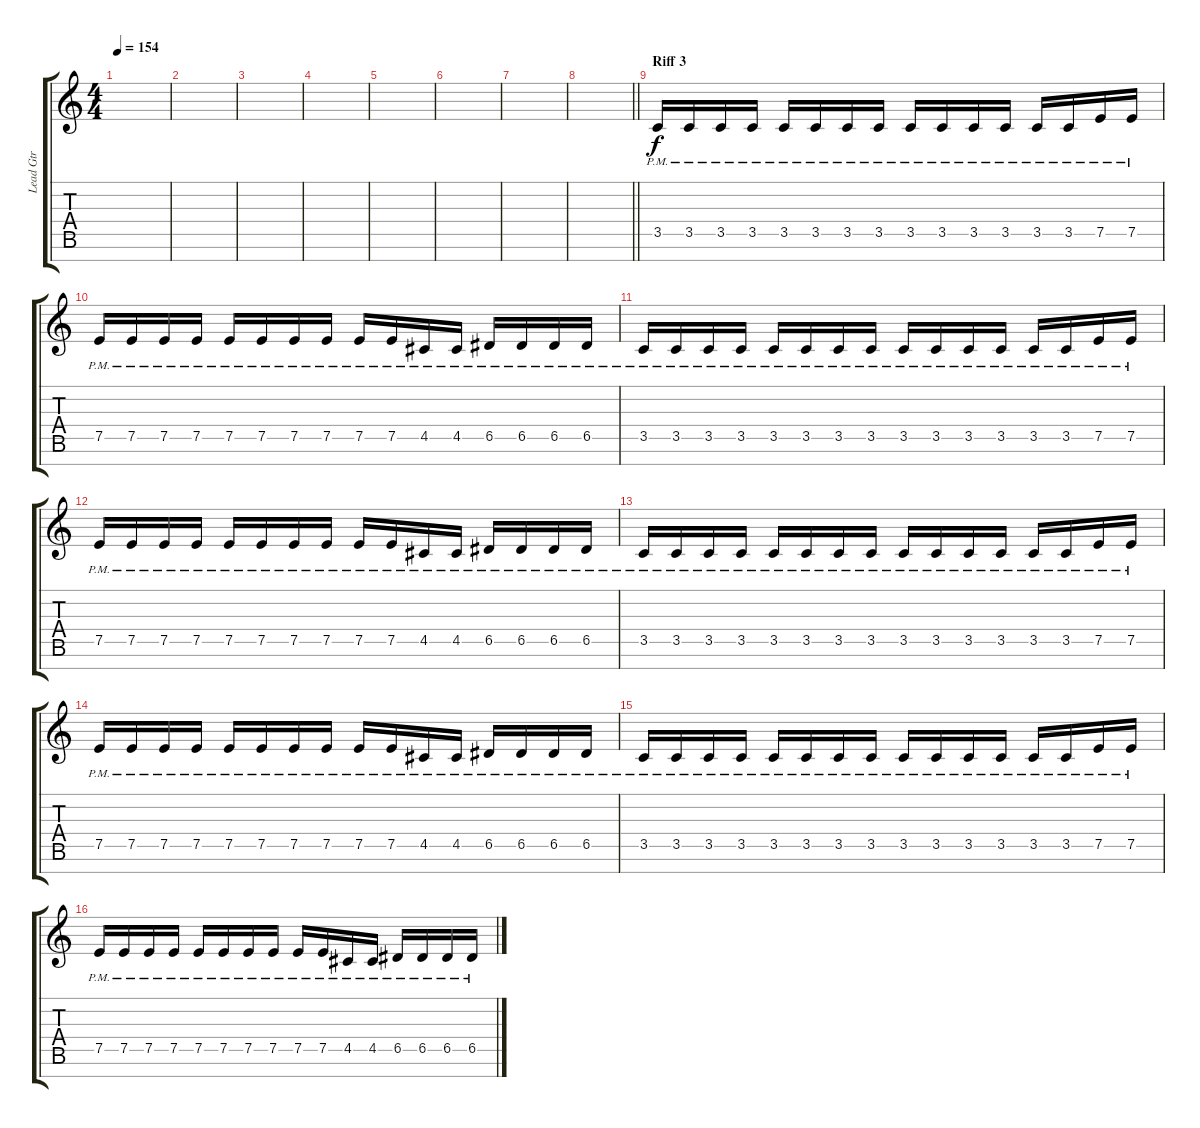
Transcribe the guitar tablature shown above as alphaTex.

\track ("Lead Gtr" "Lead Gtr") {instrument distortionguitar}
\staff {score tabs}
\tuning (E4 B3 G3 D3 A2 E2 B1) {hide}
\ts (4 4)
\tempo 154
\clef g2
\ks c
|
|
|
|
|
|
|
\barLineRight lightlight
|
\section ("" "Riff 3")
3.5{pm}.16 3.5{pm}.16 3.5{pm}.16 3.5{pm}.16 3.5{pm}.16 3.5{pm}.16 3.5{pm}.16 3.5{pm}.16 3.5{pm}.16 3.5{pm}.16 3.5{pm}.16 3.5{pm}.16 3.5{pm}.16 3.5{pm}.16 7.5{pm}.16 7.5{pm}.16 |
7.5{pm}.16 7.5{pm}.16 7.5{pm}.16 7.5{pm}.16 7.5{pm}.16 7.5{pm}.16 7.5{pm}.16 7.5{pm}.16 7.5{pm}.16 7.5{pm}.16 4.5{pm}.16 4.5{pm}.16 6.5{pm}.16 6.5{pm}.16 6.5{pm}.16 6.5{pm}.16 |
3.5{pm}.16 3.5{pm}.16 3.5{pm}.16 3.5{pm}.16 3.5{pm}.16 3.5{pm}.16 3.5{pm}.16 3.5{pm}.16 3.5{pm}.16 3.5{pm}.16 3.5{pm}.16 3.5{pm}.16 3.5{pm}.16 3.5{pm}.16 7.5{pm}.16 7.5{pm}.16 |
7.5{pm}.16 7.5{pm}.16 7.5{pm}.16 7.5{pm}.16 7.5{pm}.16 7.5{pm}.16 7.5{pm}.16 7.5{pm}.16 7.5{pm}.16 7.5{pm}.16 4.5{pm}.16 4.5{pm}.16 6.5{pm}.16 6.5{pm}.16 6.5{pm}.16 6.5{pm}.16 |
3.5{pm}.16 3.5{pm}.16 3.5{pm}.16 3.5{pm}.16 3.5{pm}.16 3.5{pm}.16 3.5{pm}.16 3.5{pm}.16 3.5{pm}.16 3.5{pm}.16 3.5{pm}.16 3.5{pm}.16 3.5{pm}.16 3.5{pm}.16 7.5{pm}.16 7.5{pm}.16 |
7.5{pm}.16 7.5{pm}.16 7.5{pm}.16 7.5{pm}.16 7.5{pm}.16 7.5{pm}.16 7.5{pm}.16 7.5{pm}.16 7.5{pm}.16 7.5{pm}.16 4.5{pm}.16 4.5{pm}.16 6.5{pm}.16 6.5{pm}.16 6.5{pm}.16 6.5{pm}.16 |
3.5{pm}.16 3.5{pm}.16 3.5{pm}.16 3.5{pm}.16 3.5{pm}.16 3.5{pm}.16 3.5{pm}.16 3.5{pm}.16 3.5{pm}.16 3.5{pm}.16 3.5{pm}.16 3.5{pm}.16 3.5{pm}.16 3.5{pm}.16 7.5{pm}.16 7.5{pm}.16 |
7.5{pm}.16 7.5{pm}.16 7.5{pm}.16 7.5{pm}.16 7.5{pm}.16 7.5{pm}.16 7.5{pm}.16 7.5{pm}.16 7.5{pm}.16 7.5{pm}.16 4.5{pm}.16 4.5{pm}.16 6.5{pm}.16 6.5{pm}.16 6.5{pm}.16 6.5{pm}.16
